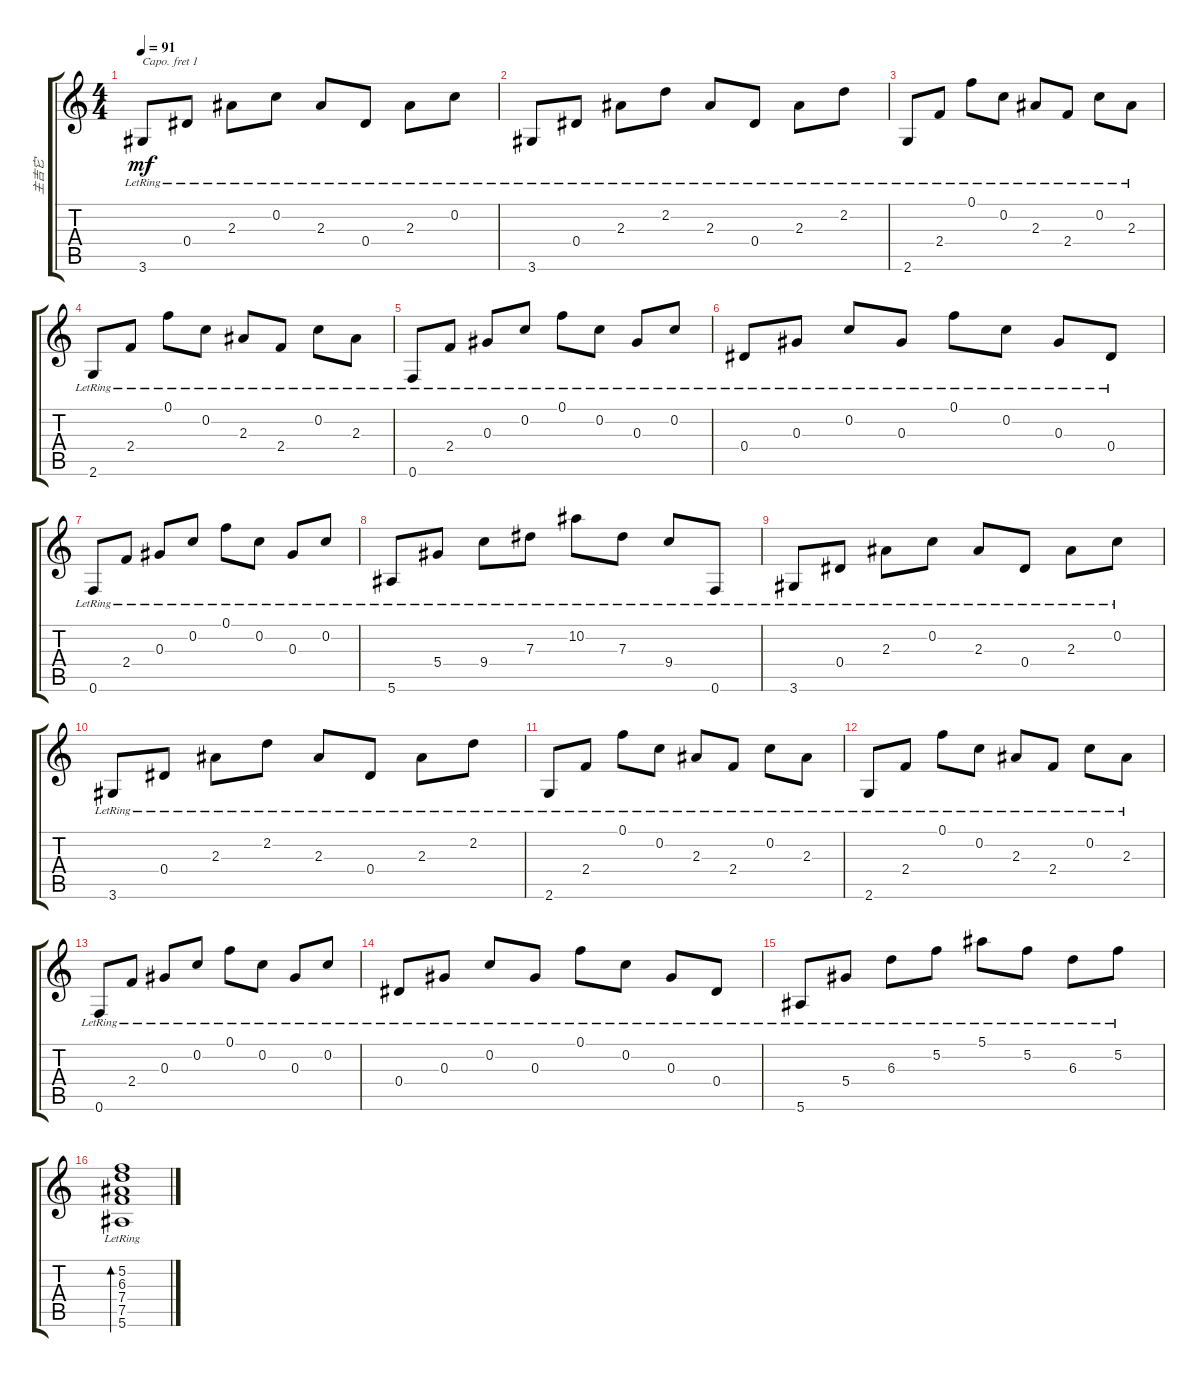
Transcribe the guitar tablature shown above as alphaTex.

\track ("主吉它" "主吉它") {instrument acousticguitarnylon}
\staff {score tabs}
\capo 1
\tuning (E4 B3 G3 D3 A2 E2) {hide}
\ts (4 4)
\tempo 91
\clef g2
\ks c
3.6{lr}.8{dy mf} 0.4{lr}.8 2.3{lr}.8 0.2{lr}.8 2.3{lr}.8 0.4{lr}.8 2.3{lr}.8 0.2{lr}.8 |
3.6{lr}.8 0.4{lr}.8 2.3{lr}.8 2.2{lr}.8 2.3{lr}.8 0.4{lr}.8 2.3{lr}.8 2.2{lr}.8 |
2.6{lr}.8 2.4{lr}.8 0.1{lr}.8 0.2{lr}.8 2.3{lr}.8 2.4{lr}.8 0.2{lr}.8 2.3{lr}.8 |
2.6{lr}.8 2.4{lr}.8 0.1{lr}.8 0.2{lr}.8 2.3{lr}.8 2.4{lr}.8 0.2{lr}.8 2.3{lr}.8 |
0.6{lr}.8 2.4{lr}.8 0.3{lr}.8 0.2{lr}.8 0.1{lr}.8 0.2{lr}.8 0.3{lr}.8 0.2{lr}.8 |
0.4{lr}.8 0.3{lr}.8 0.2{lr}.8 0.3{lr}.8 0.1{lr}.8 0.2{lr}.8 0.3{lr}.8 0.4{lr}.8 |
0.6{lr}.8 2.4{lr}.8 0.3{lr}.8 0.2{lr}.8 0.1{lr}.8 0.2{lr}.8 0.3{lr}.8 0.2{lr}.8 |
5.6{lr}.8 5.4{lr}.8 9.4{lr}.8 7.3{lr}.8 10.2{lr}.8 7.3{lr}.8 9.4{lr}.8 0.6{lr}.8 |
3.6{lr}.8 0.4{lr}.8 2.3{lr}.8 0.2{lr}.8 2.3{lr}.8 0.4{lr}.8 2.3{lr}.8 0.2{lr}.8 |
3.6{lr}.8 0.4{lr}.8 2.3{lr}.8 2.2{lr}.8 2.3{lr}.8 0.4{lr}.8 2.3{lr}.8 2.2{lr}.8 |
2.6{lr}.8 2.4{lr}.8 0.1{lr}.8 0.2{lr}.8 2.3{lr}.8 2.4{lr}.8 0.2{lr}.8 2.3{lr}.8 |
2.6{lr}.8 2.4{lr}.8 0.1{lr}.8 0.2{lr}.8 2.3{lr}.8 2.4{lr}.8 0.2{lr}.8 2.3{lr}.8 |
0.6{lr}.8 2.4{lr}.8 0.3{lr}.8 0.2{lr}.8 0.1{lr}.8 0.2{lr}.8 0.3{lr}.8 0.2{lr}.8 |
0.4{lr}.8 0.3{lr}.8 0.2{lr}.8 0.3{lr}.8 0.1{lr}.8 0.2{lr}.8 0.3{lr}.8 0.4{lr}.8 |
5.6{lr}.8 5.4{lr}.8 6.3{lr}.8 5.2{lr}.8 5.1{lr}.8 5.2{lr}.8 6.3{lr}.8 5.2{lr}.8 |
(5.2{lr} 6.3{lr} 7.4{lr} 7.5{lr} 5.6{lr}).1{bd 240}
